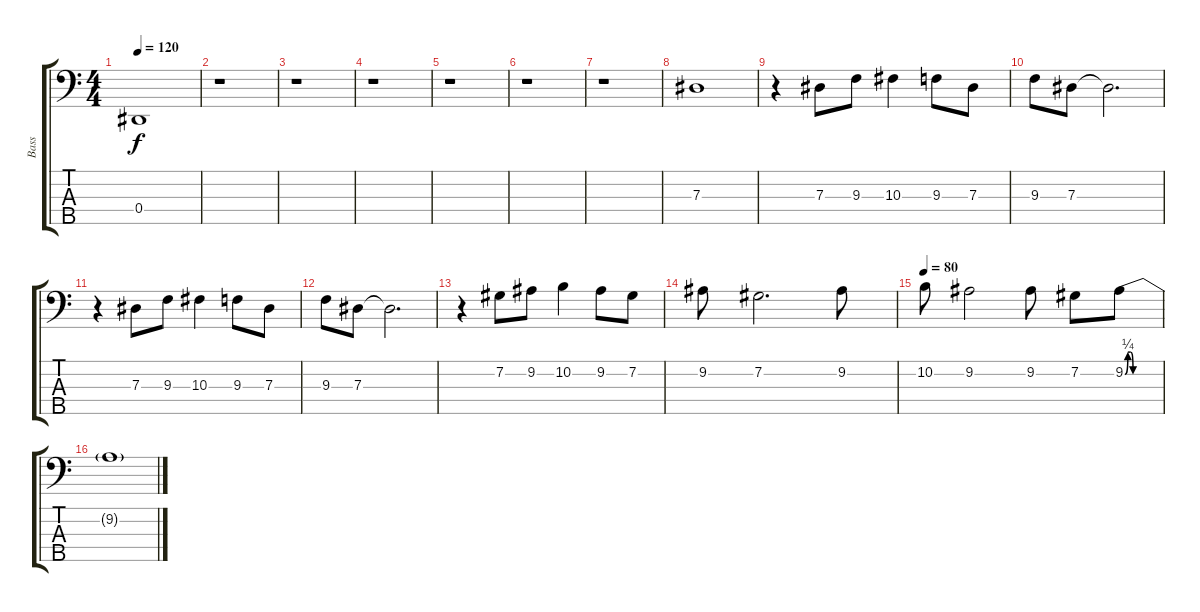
\track ("Bass" "Bass") {instrument electricbassfinger}
\staff {score tabs}
\tuning (Gb2 Db2 Ab1 Eb1 Bb0) {hide}
\ts (4 4)
\tempo 120
\clef f4
\ks c
0.4{t}.1{dy f} |
r.1 |
r.1 |
r.1 |
r.1 |
r.1 |
r.1 |
7.3.1 |
r.4 7.3.8 9.3.8 10.3.4 9.3.8 7.3.8 |
9.3.8 7.3.8 7.3{t}.2{d} |
r.4 7.3.8 9.3.8 10.3.4 9.3.8 7.3.8 |
9.3.8 7.3.8 7.3{t}.2{d} |
r.4 7.2.8 9.2.8 10.2.4 9.2.8 7.2.8 |
9.2.8 7.2.2{d} 9.2.8 |
\tempo 80
10.2.8 9.2.2 9.2.8 7.2.8 9.2{be (custom 0 0 5 1 10 1 14 0 20 0 30 0 60 0)}.8 |
9.2{t}.1{volume 0}
